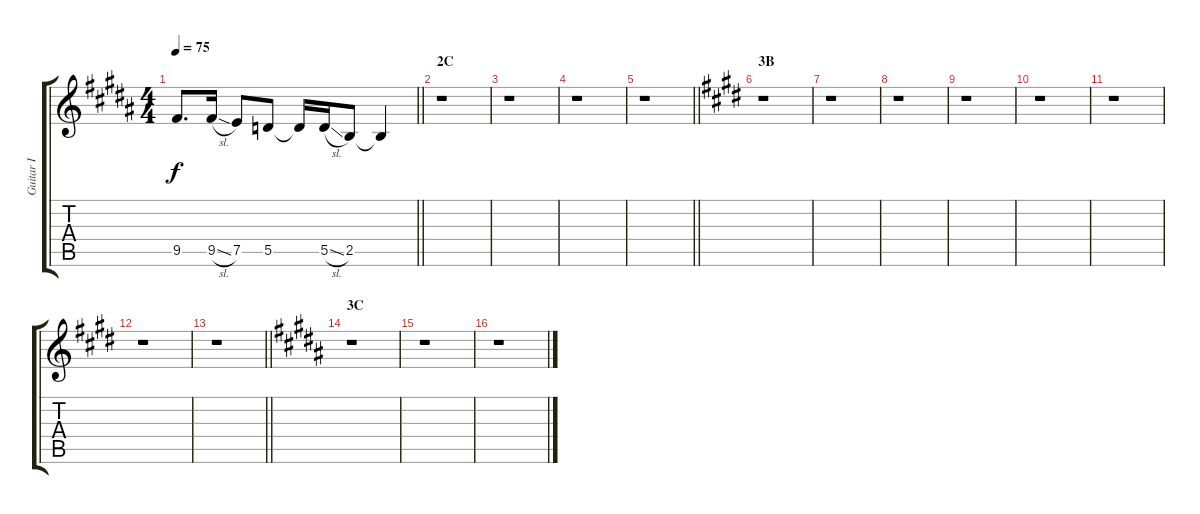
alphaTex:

\track ("Guitar I" "Guitar I") {instrument distortionguitar}
\staff {score tabs}
\tuning (E4 B3 G3 D3 A2 D2) {hide}
\ts (4 4)
\tempo 75
\clef g2
\barLineRight lightlight
\ks b
9.5.8{d dy f} 9.5{sl}.16 7.5.8 5.5.8 5.5{t}.16 5.5{sl}.16 2.5.8 2.5{t}.4 |
\section ("" "2C")
r.1 |
r.1 |
r.1 |
\barLineRight lightlight
r.1 |
\section ("" "3B")
\ks c#minor
r.1 |
r.1 |
r.1 |
r.1 |
r.1 |
r.1 |
r.1 |
\barLineRight lightlight
r.1 |
\section ("" "3C")
\ks b
r.1 |
r.1 |
r.1
